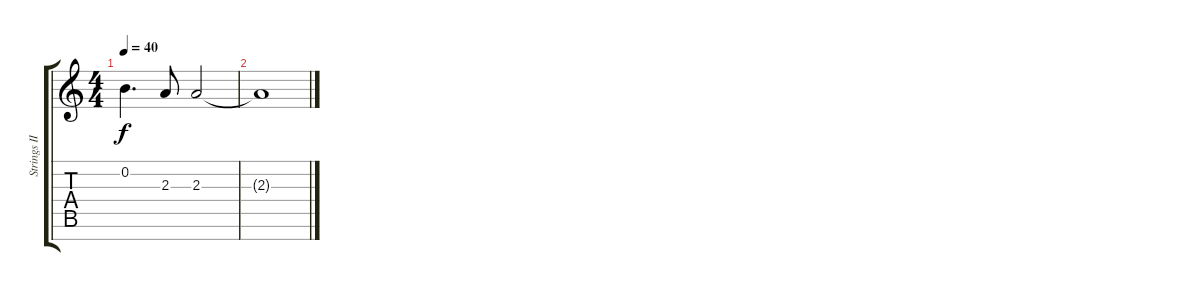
\track ("Strings II" "Strings II") {instrument stringensemble1}
\staff {score tabs}
\tuning (E5 B4 G4 D4 A3 E3 B2) {hide}
\ts (4 4)
\tempo 40
\clef g2
\ks c
0.2.4{d dy f} 2.3.8 2.3.2 |
2.3{t}.1
